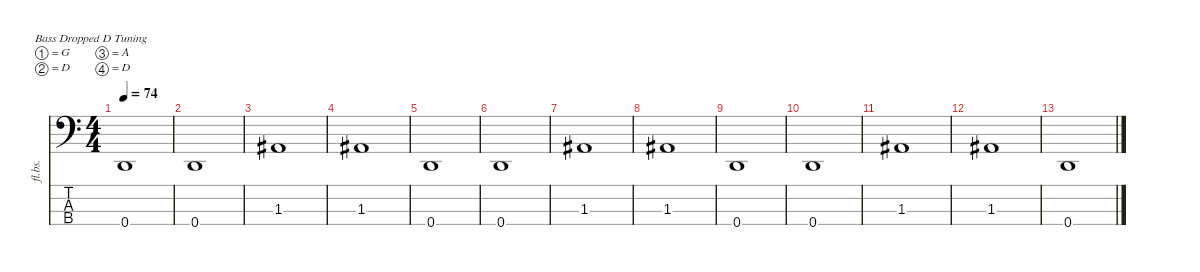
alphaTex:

\defaultSystemsLayout 4
\hideDynamics
\bracketExtendMode nobrackets
\otherSystemsTrackNameOrientation horizontal
\track ("Bass" "fl.bs.") {instrument fretlessbass}
\staff {score tabs}
\tuning (G2 D2 A1 D1)
\ts (4 4)
\tempo 74
\clef f4
\ks c
0.4.1{dy f} |
0.4.1 |
1.3{acc #}.1 |
1.3{acc #}.1 |
0.4.1 |
0.4.1 |
1.3{acc #}.1 |
1.3{acc #}.1 |
0.4.1 |
0.4.1 |
1.3{acc #}.1 |
1.3{acc #}.1 |
0.4.1
